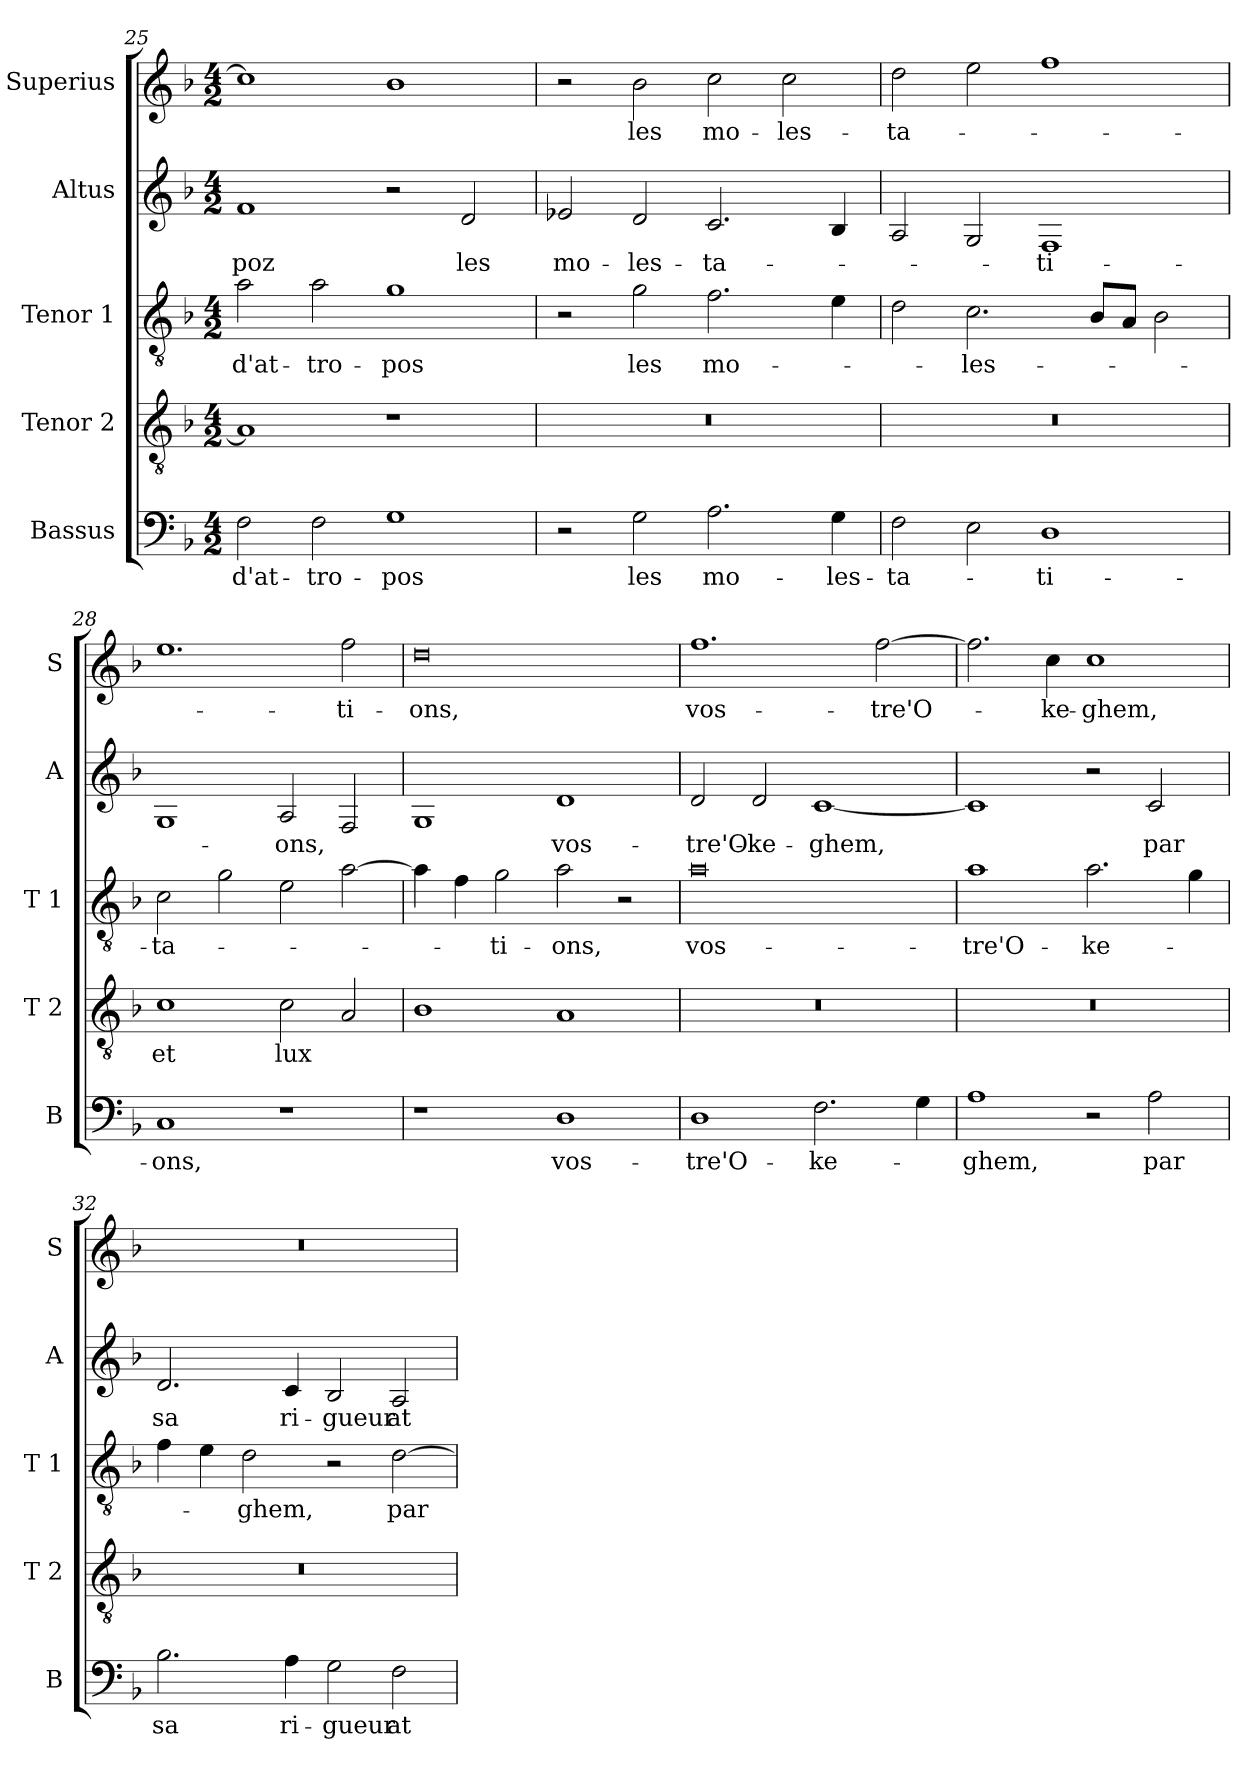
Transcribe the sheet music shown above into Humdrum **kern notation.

**kern	**text	**kern	**text	**kern	**text	**kern	**text	**kern	**text
*part5	*part5	*part4	*part4	*part3	*part3	*part2	*part2	*part1	*part1
*staff5	*staff5	*staff4	*staff4	*staff3	*staff3	*staff2	*staff2	*staff1	*staff1
*I"Bassus	*	*I"Tenor 2	*	*I"Tenor 1	*	*I"Altus	*	*I"Superius	*
*I'B	*	*I'T 2	*	*I'T 1	*	*I'A	*	*I'S	*
*clefF4	*	*clefGv2	*	*clefGv2	*	*clefG2	*	*clefG2	*
*k[b-]	*	*k[b-]	*	*k[b-]	*	*k[b-]	*	*k[b-]	*
*F:	*	*F:	*	*F:	*	*F:	*	*F:	*
*M4/2	*	*M4/2	*	*M4/2	*	*M4/2	*	*M4/2	*
=25	=25	=25	=25	=25	=25	=25	=25	=25	=25
2F\	d'at-	1A]	.	2a\	d'at-	1f	-poz	1cc]	.
2F\	-tro-	.	.	2a\	-tro-	.	.	.	.
1G	-pos	1r	.	1g	-pos	2r	.	1b-	.
.	.	.	.	.	.	2d/	les	.	.
!!LO:PB:g=z
=26	=26	=26	=26	=26	=26	=26	=26	=26	=26
2r	.	0r	.	2r	.	2e-X/	mo-	2r	.
2G\	les	.	.	2g\	les	2d/	-les-	2b-\	les
2.A\	mo-	.	.	2.f\	mo-	2.c/	-ta-	2cc\	mo-
.	.	.	.	.	.	.	.	2cc\	-les-
4G\	-les-	.	.	4e\	.	4B-/	.	.	.
=27	=27	=27	=27	=27	=27	=27	=27	=27	=27
2F\	-ta-	0r	.	2d\	.	2A/	.	2dd\	-ta-
2E\	.	.	.	2.c\	-les-	2G/	.	2ee\	.
1D	-ti-	.	.	.	.	1F	-ti-	1ff	.
.	.	.	.	8B-/L	.	.	.	.	.
.	.	.	.	8A/J	.	.	.	.	.
.	.	.	.	2B-\	.	.	.	.	.
=28	=28	=28	=28	=28	=28	=28	=28	=28	=28
1C	-ons,	1c	et	2c\	-ta-	1G	.	1.ee	.
.	.	.	.	2g\	.	.	.	.	.
1r	.	2c\	lux	2e\	.	2A/	-ons,	.	.
.	.	2A/	.	[2a\	.	2F/	.	2ff\	-ti-
=29	=29	=29	=29	=29	=29	=29	=29	=29	=29
1r	.	1B-	.	4a\]	.	1G	.	0dd	-ons,
.	.	.	.	4f\	.	.	.	.	.
.	.	.	.	2g\	-ti-	.	.	.	.
1D	vos-	1A	.	2a\	-ons,	1d	vos-	.	.
.	.	.	.	2r	.	.	.	.	.
=30	=30	=30	=30	=30	=30	=30	=30	=30	=30
1D	-tre'O-	0r	.	0a	vos-	2d/	-tre'O-	1.ff	vos-
.	.	.	.	.	.	2d/	-ke-	.	.
2.F\	-ke-	.	.	.	.	[1c	-ghem,	.	.
.	.	.	.	.	.	.	.	[2ff\	-tre'O-
4G\	.	.	.	.	.	.	.	.	.
!!LO:LB:g=z
=31	=31	=31	=31	=31	=31	=31	=31	=31	=31
1A	-ghem,	0r	.	1a	-tre'O-	1c]	.	2.ff\]	.
.	.	.	.	.	.	.	.	4cc\	-ke-
2r	.	.	.	2.a\	-ke-	2r	.	1cc	-ghem,
2A\	par	.	.	.	.	2c/	par	.	.
.	.	.	.	4g\	.	.	.	.	.
=32	=32	=32	=32	=32	=32	=32	=32	=32	=32
2.B-\	sa	0r	.	4f\	.	2.d/	sa	0r	.
.	.	.	.	4e\	.	.	.	.	.
.	.	.	.	2d\	-ghem,	.	.	.	.
4A\	ri-	.	.	.	.	4c/	ri-	.	.
2G\	-gueur	.	.	2r	.	2B-/	-gueur	.	.
2F\	at-	.	.	[2d\	par	2A/	at-	.	.
=	=	=	=	=	=	=	=	=	=
*-	*-	*-	*-	*-	*-	*-	*-	*-	*-
